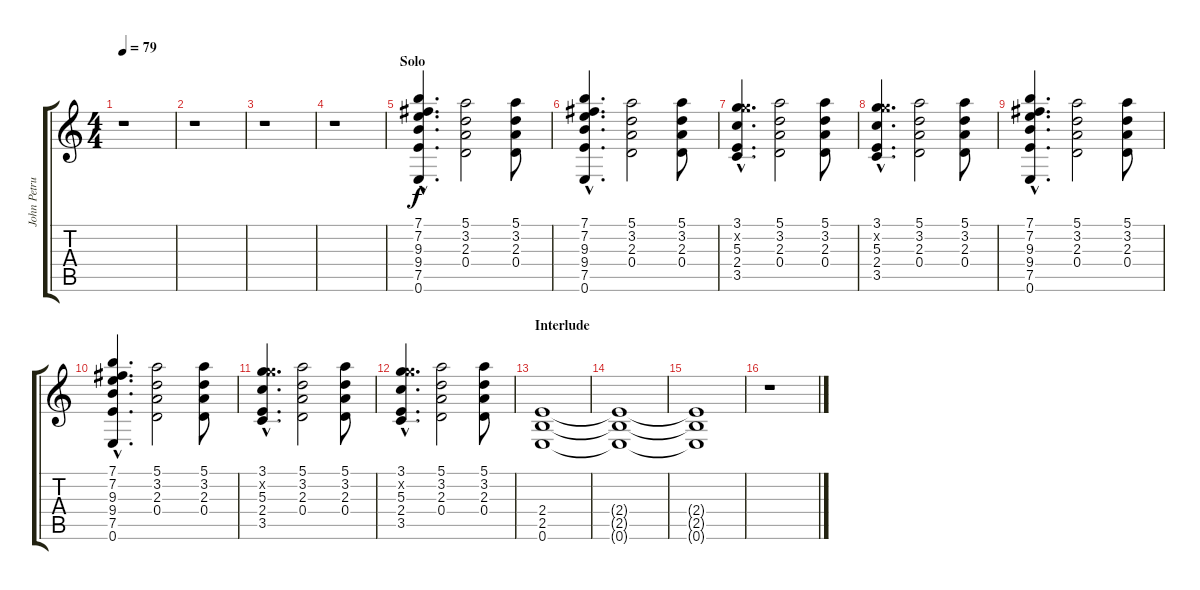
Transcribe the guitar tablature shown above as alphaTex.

\track ("John Petrucci" "John Petru") {instrument acousticguitarsteel}
\staff {score tabs}
\tuning (E4 B3 G3 D3 A2 E2) {hide}
\ts (4 4)
\tempo 79
\clef g2
\ks c
r.1{dy f} |
r.1 |
r.1 |
r.1 |
\section ("" "Solo")
(7.1{hac} 7.2{hac} 9.3{hac} 9.4{hac} 7.5{hac} 0.6{hac}).4{d volume 9 instrument overdrivenguitar} (5.1 3.2 2.3 0.4).2 (5.1 3.2 2.3 0.4).8 |
(7.1{hac} 7.2{hac} 9.3{hac} 9.4{hac} 7.5{hac} 0.6{hac}).4{d} (5.1 3.2 2.3 0.4).2 (5.1 3.2 2.3 0.4).8 |
(3.1{hac} 8.2{hac x} 5.3{hac} 2.4{hac} 3.5{hac}).4{d} (5.1 3.2 2.3 0.4).2 (5.1 3.2 2.3 0.4).8 |
(3.1{hac} 8.2{hac x} 5.3{hac} 2.4{hac} 3.5{hac}).4{d} (5.1 3.2 2.3 0.4).2 (5.1 3.2 2.3 0.4).8 |
(7.1{hac} 7.2{hac} 9.3{hac} 9.4{hac} 7.5{hac} 0.6{hac}).4{d} (5.1 3.2 2.3 0.4).2 (5.1 3.2 2.3 0.4).8 |
(7.1{hac} 7.2{hac} 9.3{hac} 9.4{hac} 7.5{hac} 0.6{hac}).4{d} (5.1 3.2 2.3 0.4).2 (5.1 3.2 2.3 0.4).8 |
(3.1{hac} 8.2{hac x} 5.3{hac} 2.4{hac} 3.5{hac}).4{d} (5.1 3.2 2.3 0.4).2 (5.1 3.2 2.3 0.4).8 |
(3.1{hac} 8.2{hac x} 5.3{hac} 2.4{hac} 3.5{hac}).4{d} (5.1 3.2 2.3 0.4).2 (5.1 3.2 2.3 0.4).8 |
\section ("" "Interlude")
(2.4 2.5 0.6).1 |
(2.4{t} 2.5{t} 0.6{t}).1{volume 0} |
(2.4{t} 2.5{t} 0.6{t}).1 |
r.1
